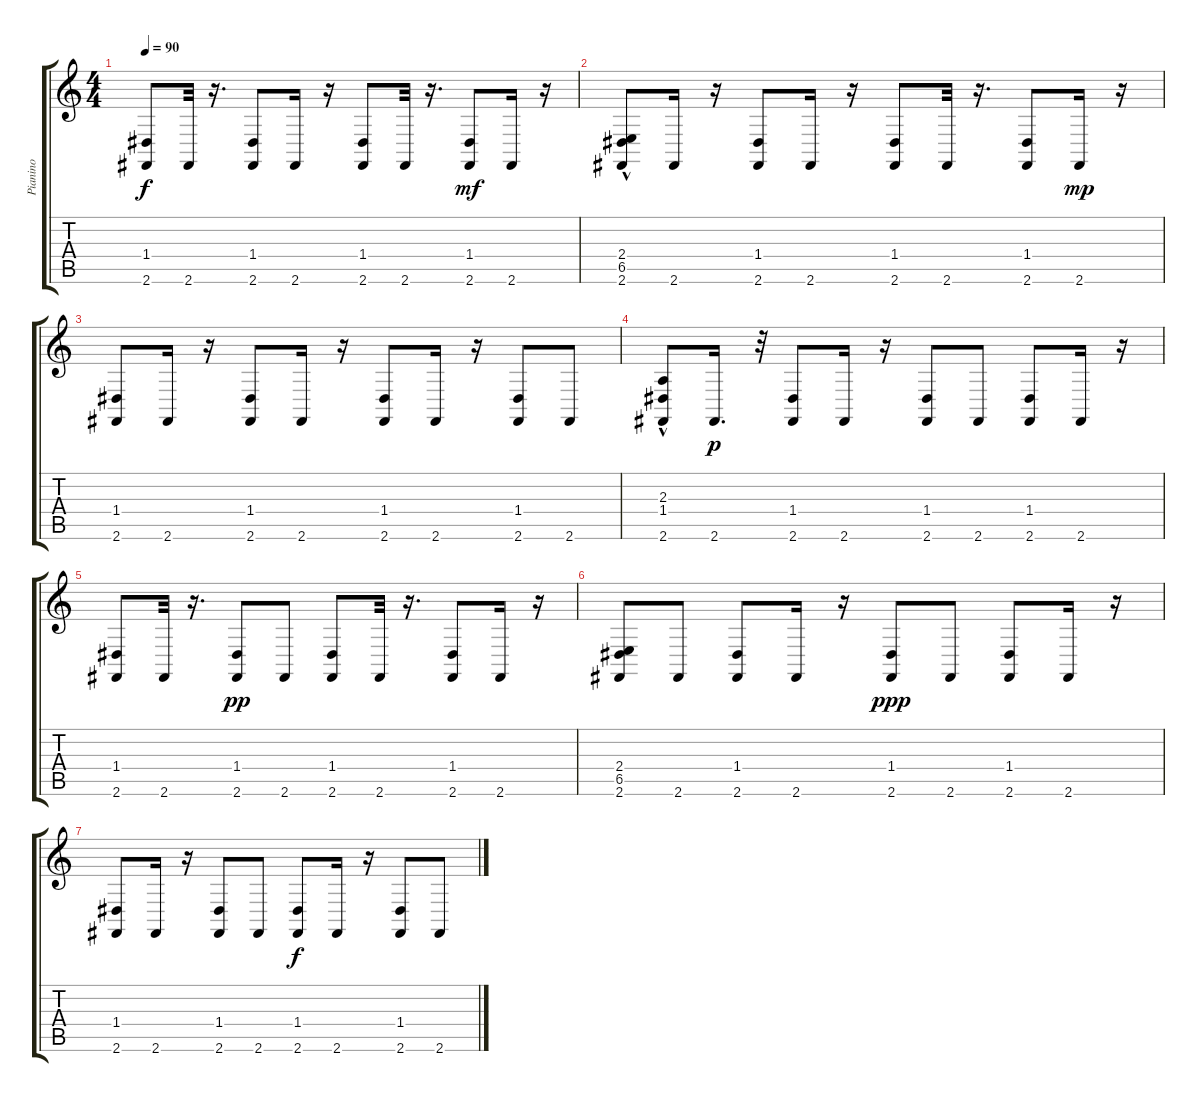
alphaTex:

\track ("Pianino" "Pianino") {instrument acousticgrandpiano}
\staff {score tabs}
\tuning (E4 B3 G3 D3 A2 E2) {hide}
\ts (4 4)
\tempo 90
\clef g2
\ks c
(1.4 2.6).8{dy f} 2.6.32 r.16{d} (1.4 2.6).8 2.6.16 r.16 (1.4 2.6).8 2.6.32 r.16{d} (1.4 2.6).8{dy mf} 2.6.16 r.16 |
(2.4{hac} 6.5 2.6).8 2.6.16 r.16 (1.4 2.6).8 2.6.16 r.16 (1.4 2.6).8 2.6.32 r.16{d} (1.4 2.6).8 2.6.16{dy mp} r.16 |
(1.4 2.6).8 2.6.16 r.16 (1.4 2.6).8 2.6.16 r.16 (1.4 2.6).8 2.6.16 r.16 (1.4 2.6).8 2.6.8 |
(2.3{hac} 1.4 2.6).8 2.6.16{d dy p} r.32 (1.4 2.6).8 2.6.16 r.16 (1.4 2.6).8 2.6.8 (1.4 2.6).8 2.6.16 r.16 |
(1.4 2.6).8 2.6.32 r.16{d} (1.4 2.6).8{dy pp} 2.6.8 (1.4 2.6).8 2.6.32 r.16{d} (1.4 2.6).8 2.6.16 r.16 |
(2.4 6.5 2.6).8 2.6.8 (1.4 2.6).8 2.6.16 r.16 (1.4 2.6).8{dy ppp} 2.6.8 (1.4 2.6).8 2.6.16 r.16 |
(1.4 2.6).8 2.6.16 r.16 (1.4 2.6).8 2.6.8 (1.4 2.6).8{dy f} 2.6.16 r.16 (1.4 2.6).8 2.6.8
